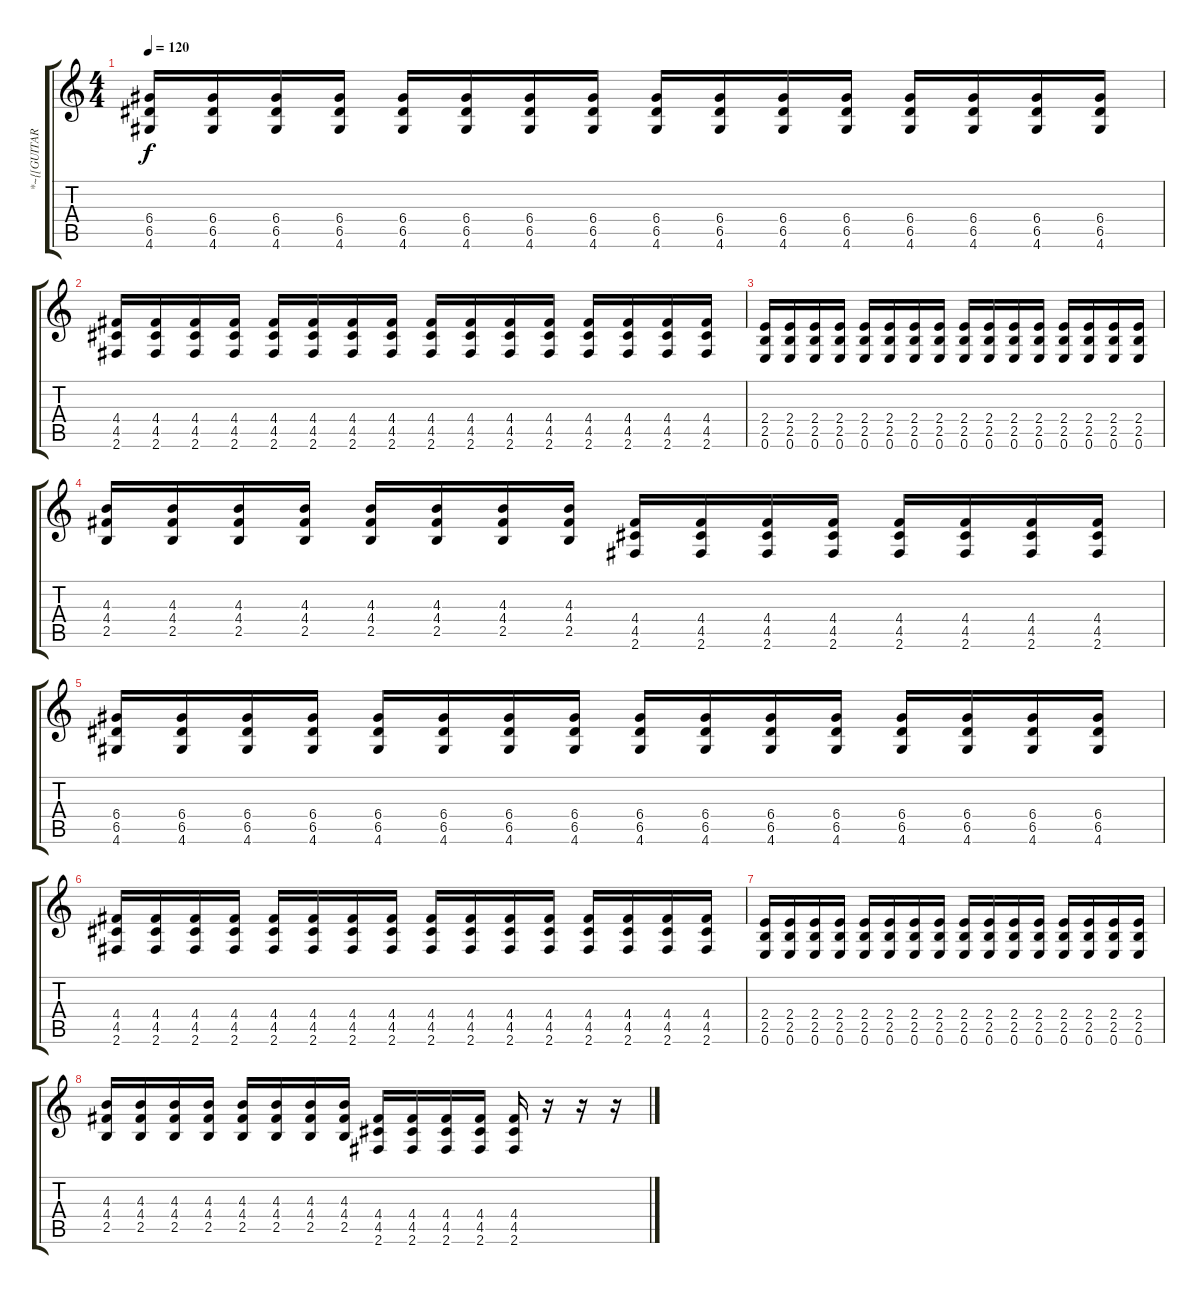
\track ("*~{[GUITAR - Tabbed by Peter B.]}~*" "*~{[GUITAR") {instrument distortionguitar}
\staff {score tabs}
\tuning (E4 B3 G3 D3 A2 E2) {hide}
\ts (4 4)
\tempo 120
\clef g2
\ks c
(6.4 6.5 4.6).16{dy f} (6.4 6.5 4.6).16 (6.4 6.5 4.6).16 (6.4 6.5 4.6).16 (6.4 6.5 4.6).16 (6.4 6.5 4.6).16 (6.4 6.5 4.6).16 (6.4 6.5 4.6).16 (6.4 6.5 4.6).16 (6.4 6.5 4.6).16 (6.4 6.5 4.6).16 (6.4 6.5 4.6).16 (6.4 6.5 4.6).16 (6.4 6.5 4.6).16 (6.4 6.5 4.6).16 (6.4 6.5 4.6).16 |
(4.4 4.5 2.6).16 (4.4 4.5 2.6).16 (4.4 4.5 2.6).16 (4.4 4.5 2.6).16 (4.4 4.5 2.6).16 (4.4 4.5 2.6).16 (4.4 4.5 2.6).16 (4.4 4.5 2.6).16 (4.4 4.5 2.6).16 (4.4 4.5 2.6).16 (4.4 4.5 2.6).16 (4.4 4.5 2.6).16 (4.4 4.5 2.6).16 (4.4 4.5 2.6).16 (4.4 4.5 2.6).16 (4.4 4.5 2.6).16 |
(2.4 2.5 0.6).16 (2.4 2.5 0.6).16 (2.4 2.5 0.6).16 (2.4 2.5 0.6).16 (2.4 2.5 0.6).16 (2.4 2.5 0.6).16 (2.4 2.5 0.6).16 (2.4 2.5 0.6).16 (2.4 2.5 0.6).16 (2.4 2.5 0.6).16 (2.4 2.5 0.6).16 (2.4 2.5 0.6).16 (2.4 2.5 0.6).16 (2.4 2.5 0.6).16 (2.4 2.5 0.6).16 (2.4 2.5 0.6).16 |
(4.3 4.4 2.5).16 (4.3 4.4 2.5).16 (4.3 4.4 2.5).16 (4.3 4.4 2.5).16 (4.3 4.4 2.5).16 (4.3 4.4 2.5).16 (4.3 4.4 2.5).16 (4.3 4.4 2.5).16 (4.4 4.5 2.6).16 (4.4 4.5 2.6).16 (4.4 4.5 2.6).16 (4.4 4.5 2.6).16 (4.4 4.5 2.6).16 (4.4 4.5 2.6).16 (4.4 4.5 2.6).16 (4.4 4.5 2.6).16 |
(6.4 6.5 4.6).16 (6.4 6.5 4.6).16 (6.4 6.5 4.6).16 (6.4 6.5 4.6).16 (6.4 6.5 4.6).16 (6.4 6.5 4.6).16 (6.4 6.5 4.6).16 (6.4 6.5 4.6).16 (6.4 6.5 4.6).16 (6.4 6.5 4.6).16 (6.4 6.5 4.6).16 (6.4 6.5 4.6).16 (6.4 6.5 4.6).16 (6.4 6.5 4.6).16 (6.4 6.5 4.6).16 (6.4 6.5 4.6).16 |
(4.4 4.5 2.6).16 (4.4 4.5 2.6).16 (4.4 4.5 2.6).16 (4.4 4.5 2.6).16 (4.4 4.5 2.6).16 (4.4 4.5 2.6).16 (4.4 4.5 2.6).16 (4.4 4.5 2.6).16 (4.4 4.5 2.6).16 (4.4 4.5 2.6).16 (4.4 4.5 2.6).16 (4.4 4.5 2.6).16 (4.4 4.5 2.6).16 (4.4 4.5 2.6).16 (4.4 4.5 2.6).16 (4.4 4.5 2.6).16 |
(2.4 2.5 0.6).16 (2.4 2.5 0.6).16 (2.4 2.5 0.6).16 (2.4 2.5 0.6).16 (2.4 2.5 0.6).16 (2.4 2.5 0.6).16 (2.4 2.5 0.6).16 (2.4 2.5 0.6).16 (2.4 2.5 0.6).16 (2.4 2.5 0.6).16 (2.4 2.5 0.6).16 (2.4 2.5 0.6).16 (2.4 2.5 0.6).16 (2.4 2.5 0.6).16 (2.4 2.5 0.6).16 (2.4 2.5 0.6).16 |
(4.3 4.4 2.5).16 (4.3 4.4 2.5).16 (4.3 4.4 2.5).16 (4.3 4.4 2.5).16 (4.3 4.4 2.5).16 (4.3 4.4 2.5).16 (4.3 4.4 2.5).16 (4.3 4.4 2.5).16 (4.4 4.5 2.6).16 (4.4 4.5 2.6).16 (4.4 4.5 2.6).16 (4.4 4.5 2.6).16 (4.4 4.5 2.6).16 r.16 r.16 r.16
